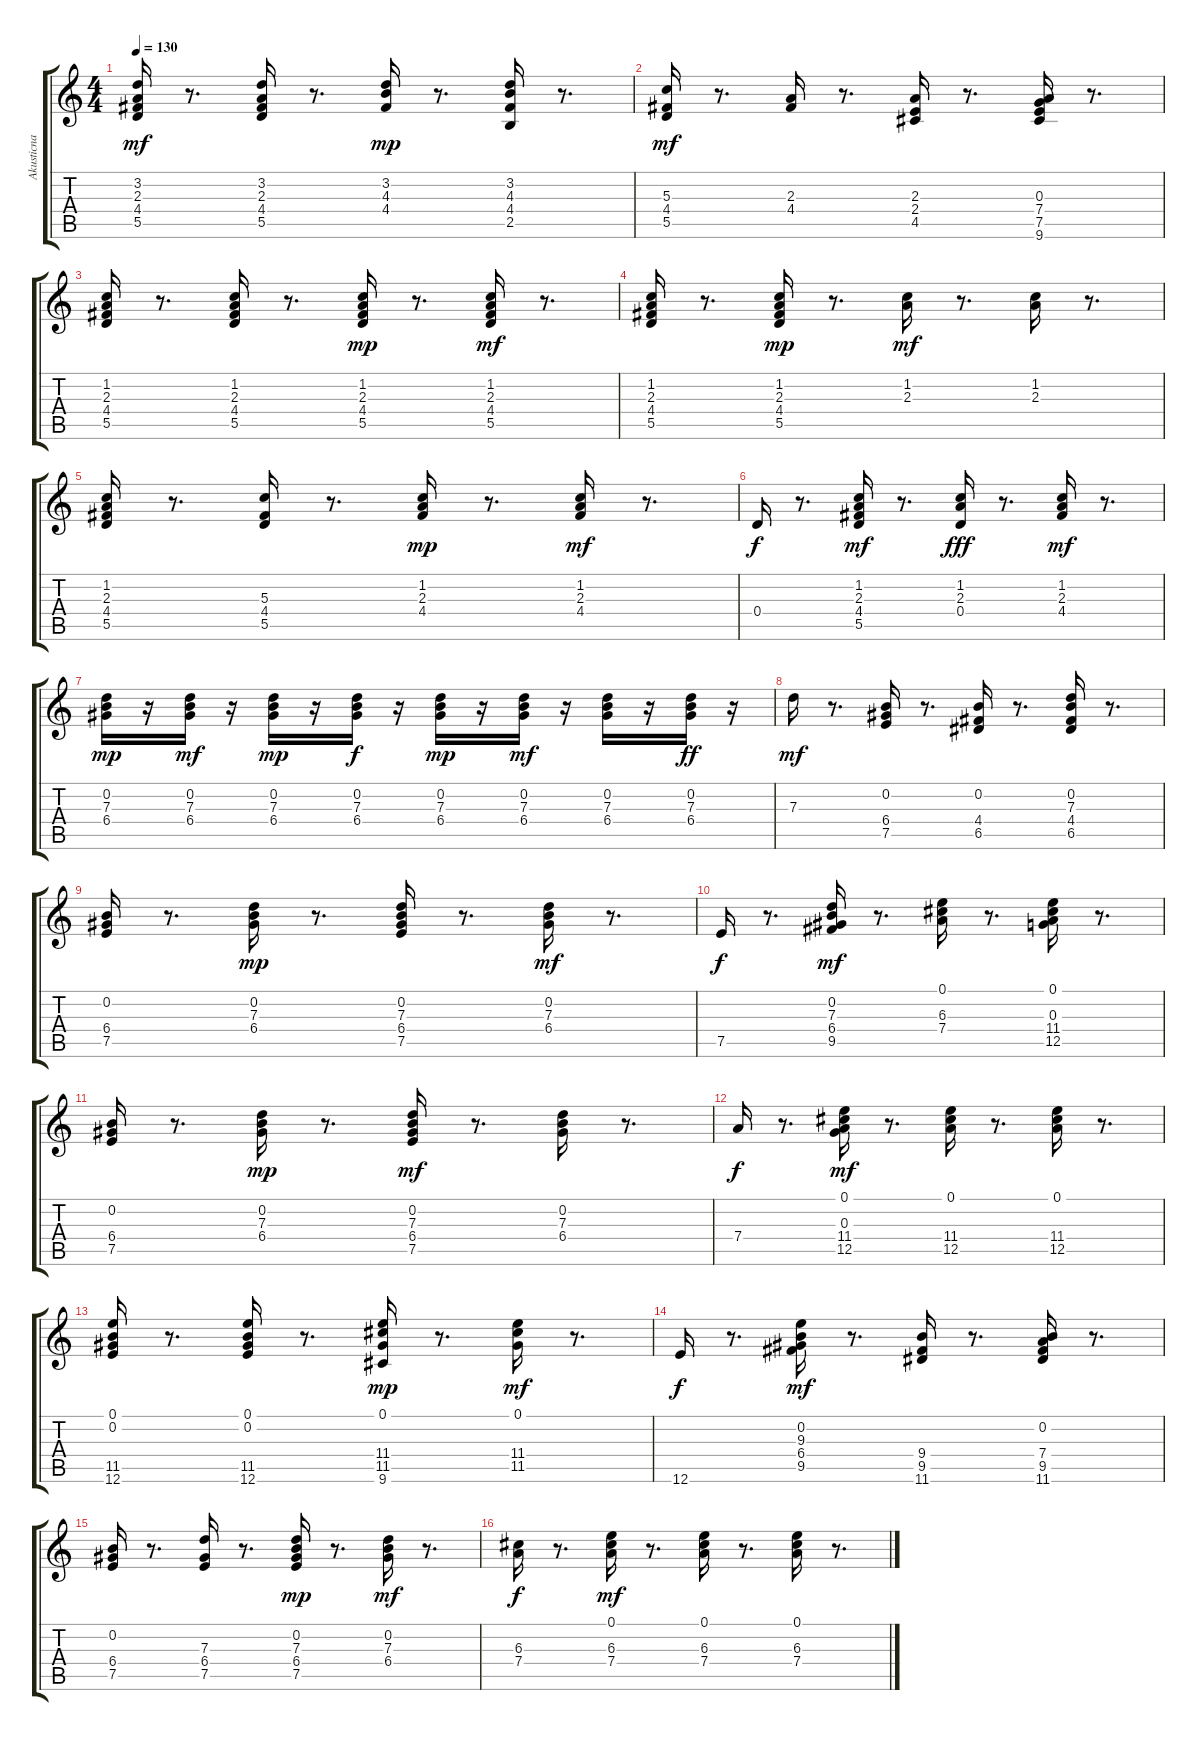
\track ("Akusticna Gitara" "Akusticna ") {instrument acousticguitarsteel}
\staff {score tabs}
\tuning (E4 B3 G3 D3 A2 E2) {hide}
\ts (4 4)
\tempo 130
\clef g2
\ks c
(3.2 2.3 4.4 5.5).16{dy mf} r.8{d} (3.2 2.3 4.4 5.5).16 r.8{d} (3.2 4.3 4.4).16{dy mp} r.8{d} (3.2 4.3 4.4 2.5).16 r.8{d} |
(5.3 4.4 5.5).16{dy mf} r.8{d} (2.3 4.4).16 r.8{d} (2.3 2.4 4.5).16 r.8{d} (0.3 7.4 7.5 9.6).16 r.8{d} |
(1.2 2.3 4.4 5.5).16 r.8{d} (1.2 2.3 4.4 5.5).16 r.8{d} (1.2 2.3 4.4 5.5).16{dy mp} r.8{d} (1.2 2.3 4.4 5.5).16{dy mf} r.8{d} |
(1.2 2.3 4.4 5.5).16 r.8{d} (1.2 2.3 4.4 5.5).16{dy mp} r.8{d} (1.2 2.3).16{dy mf} r.8{d} (1.2 2.3).16 r.8{d} |
(1.2 2.3 4.4 5.5).16 r.8{d} (5.3 4.4 5.5).16 r.8{d} (1.2 2.3 4.4).16{dy mp} r.8{d} (1.2 2.3 4.4).16{dy mf} r.8{d} |
0.4.16{dy f} r.8{d} (1.2 2.3 4.4 5.5).16{dy mf} r.8{d} (1.2 2.3 0.4).16{dy fff} r.8{d} (1.2 2.3 4.4).16{dy mf} r.8{d} |
(0.2 7.3 6.4).16{dy mp} r.16 (0.2 7.3 6.4).16{dy mf} r.16 (0.2 7.3 6.4).16{dy mp} r.16 (0.2 7.3 6.4).16{dy f} r.16 (0.2 7.3 6.4).16{dy mp} r.16 (0.2 7.3 6.4).16{dy mf} r.16 (0.2 7.3 6.4).16 r.16 (0.2 7.3 6.4).16{dy ff} r.16 |
7.3.16{dy mf} r.8{d} (0.2 6.4 7.5).16 r.8{d} (0.2 4.4 6.5).16 r.8{d} (0.2 7.3 4.4 6.5).16 r.8{d} |
(0.2 6.4 7.5).16 r.8{d} (0.2 7.3 6.4).16{dy mp} r.8{d} (0.2 7.3 6.4 7.5).16 r.8{d} (0.2 7.3 6.4).16{dy mf} r.8{d} |
7.5.16{dy f} r.8{d} (0.2 7.3 6.4 9.5).16{dy mf} r.8{d} (0.1 6.3 7.4).16 r.8{d} (0.1 0.3 11.4 12.5).16 r.8{d} |
(0.2 6.4 7.5).16 r.8{d} (0.2 7.3 6.4).16{dy mp} r.8{d} (0.2 7.3 6.4 7.5).16{dy mf} r.8{d} (0.2 7.3 6.4).16 r.8{d} |
7.4.16{dy f} r.8{d} (0.1 0.3 11.4 12.5).16{dy mf} r.8{d} (0.1 11.4 12.5).16 r.8{d} (0.1 11.4 12.5).16 r.8{d} |
(0.1 0.2 11.5 12.6).16 r.8{d} (0.1 0.2 11.5 12.6).16 r.8{d} (0.1 11.4 11.5 9.6).16{dy mp} r.8{d} (0.1 11.4 11.5).16{dy mf} r.8{d} |
12.6.16{dy f} r.8{d} (0.2 9.3 6.4 9.5).16{dy mf} r.8{d} (9.4 9.5 11.6).16 r.8{d} (0.2 7.4 9.5 11.6).16 r.8{d} |
(0.2 6.4 7.5).16 r.8{d} (7.3 6.4 7.5).16 r.8{d} (0.2 7.3 6.4 7.5).16{dy mp} r.8{d} (0.2 7.3 6.4).16{dy mf} r.8{d} |
(6.3 7.4).16{dy f} r.8{d} (0.1 6.3 7.4).16{dy mf} r.8{d} (0.1 6.3 7.4).16 r.8{d} (0.1 6.3 7.4).16 r.8{d}
